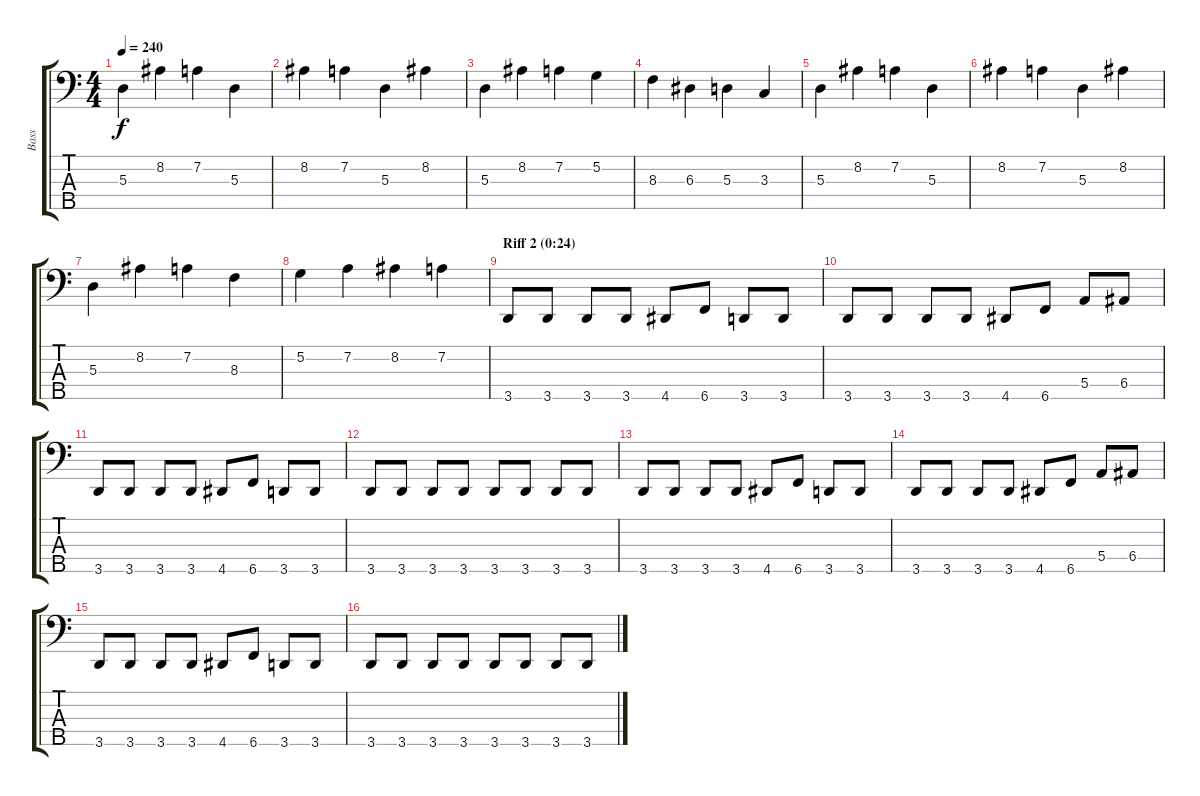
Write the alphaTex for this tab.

\track ("Bass" "Bass") {instrument electricbassfinger}
\staff {score tabs}
\tuning (G2 D2 A1 E1 B0) {hide}
\ts (4 4)
\tempo 240
\clef f4
\ks c
5.3.4{dy f} 8.2.4 7.2.4 5.3.4 |
8.2.4 7.2.4 5.3.4 8.2.4 |
5.3.4 8.2.4 7.2.4 5.2.4 |
8.3.4 6.3.4 5.3.4 3.3.4 |
5.3.4 8.2.4 7.2.4 5.3.4 |
8.2.4 7.2.4 5.3.4 8.2.4 |
5.3.4 8.2.4 7.2.4 8.3.4 |
5.2.4 7.2.4 8.2.4 7.2.4 |
\section ("" "Riff 2 (0:24)")
3.5.8 3.5.8 3.5.8 3.5.8 4.5.8 6.5.8 3.5.8 3.5.8 |
3.5.8 3.5.8 3.5.8 3.5.8 4.5.8 6.5.8 5.4.8 6.4.8 |
3.5.8 3.5.8 3.5.8 3.5.8 4.5.8 6.5.8 3.5.8 3.5.8 |
3.5.8 3.5.8 3.5.8 3.5.8 3.5.8 3.5.8 3.5.8 3.5.8 |
3.5.8 3.5.8 3.5.8 3.5.8 4.5.8 6.5.8 3.5.8 3.5.8 |
3.5.8 3.5.8 3.5.8 3.5.8 4.5.8 6.5.8 5.4.8 6.4.8 |
3.5.8 3.5.8 3.5.8 3.5.8 4.5.8 6.5.8 3.5.8 3.5.8 |
3.5.8 3.5.8 3.5.8 3.5.8 3.5.8 3.5.8 3.5.8 3.5.8
